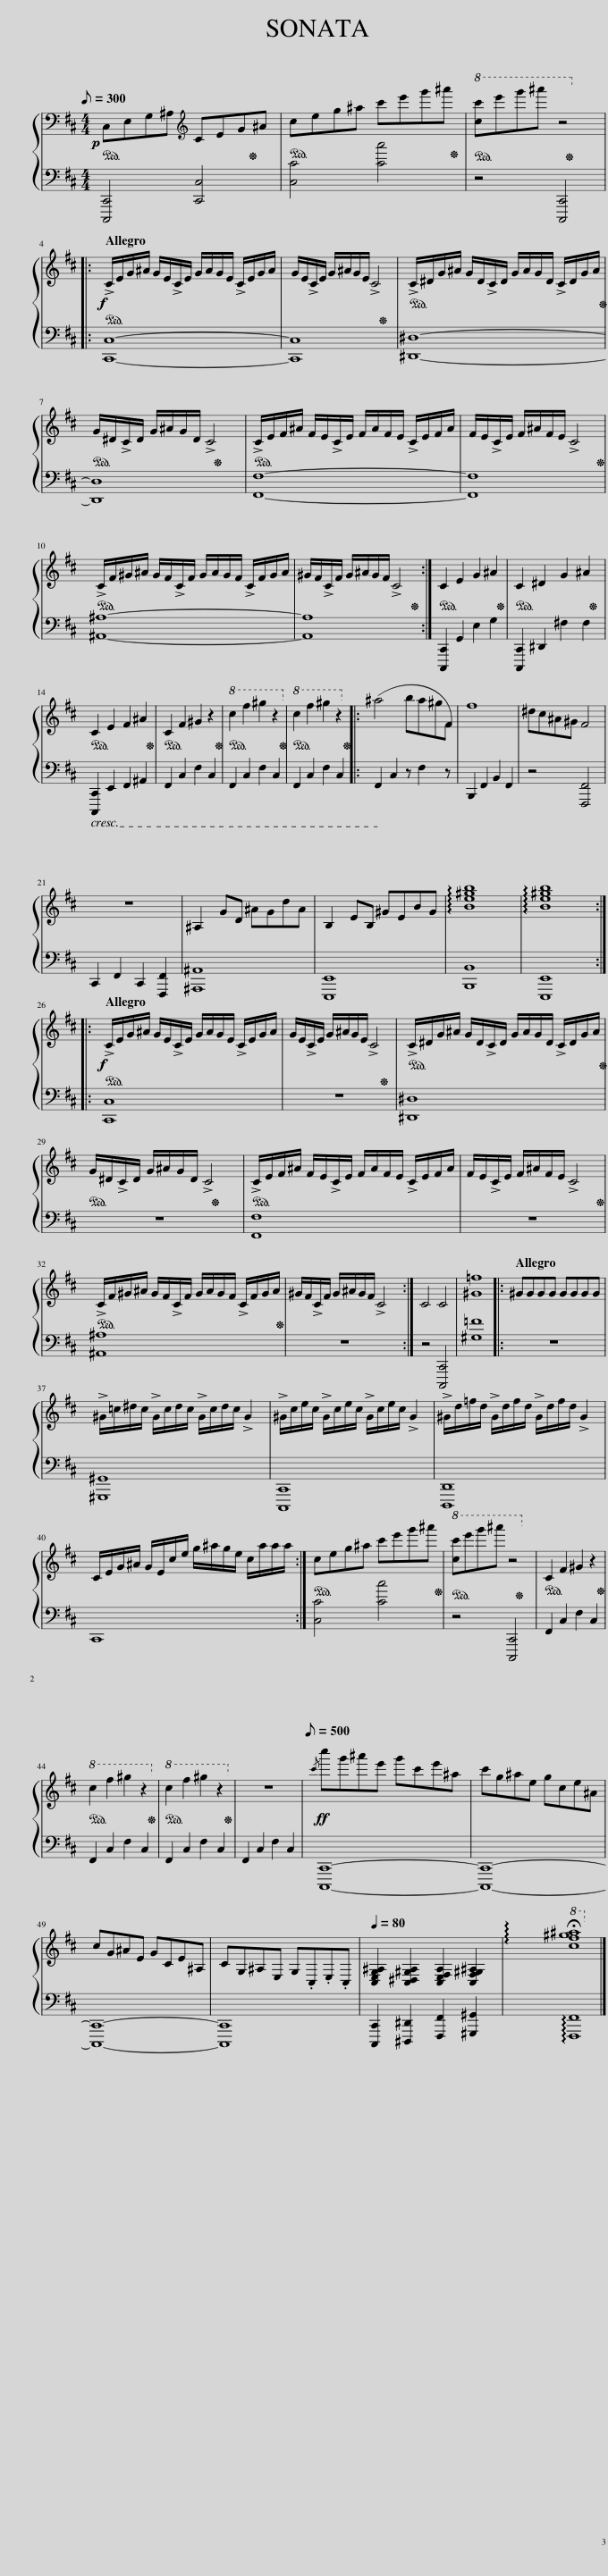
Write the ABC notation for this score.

X:1
%%score { 1 | 2 }
L:1/8
Q:1/8=300
M:4/4
I:linebreak $
K:D
V:1 bass
V:2 bass
V:1
!p!!ped! C,E,G,^A,[K:treble] CEG^A!ped-up! |!ped! ceg^a c'e'g'^a'!ped-up! |!8va(! [c'c'']!ped!e''g''^a'' z4!8va)!!ped-up! |:$!f!!ped! !>!C/E/G/^A/ G/E/!>!C/E/ G/A/G/E/ !>!C/E/G/A/!ped-up! | G/E/!>!C/E/ G/^A/G/E/ !>!C4 | %5
!ped! !>!C/^D/G/^A/ G/D/!>!C/D/ G/A/G/D/ !>!C/D/G/A/!ped-up! |$!ped! G/^D/!>!C/D/ G/^A/G/D/ !>!C4!ped-up! |!ped! !>!C/E/F/^A/ F/E/!>!C/E/ F/A/F/E/ !>!C/E/F/A/!ped-up! | F/E/!>!C/E/ F/^A/F/E/ !>!C4 |$!ped! !>!C/F/^G/^A/ G/F/!>!C/F/ G/A/G/F/ !>!C/F/G/A/!ped-up! | %10
 ^G/F/!>!C/F/ G/^A/G/F/ !>!C4 :|!ped! C2 E2 G2 ^A2!ped-up! |!ped! C2 ^D2 G2 ^A2!ped-up! |$!ped! C2 E2 F2 ^A2!ped-up! |!ped! C2 F2 ^G2 z2!ped-up! | %15
!8va(!!ped! c'2 f'2 ^g'2 z2!8va)!!ped-up! |!8va(!!ped! c'2 f'2 ^g'2 z2!8va)!!ped-up! |: (^a4 ba^gF) | f8 | ^dc^A^G F4 |$ %20
 z8 | ^A,2 GD ^AGdA | B,2 EB, ^GEBG | !arpeggio![Be^gb]8 | !arpeggio![Be^gb]8 ::$ %25
!f!!ped! !>!C/E/G/^A/ G/E/!>!C/E/ G/A/G/E/ !>!C/E/G/A/!ped-up! | G/E/!>!C/E/ G/^A/G/E/ !>!C4 |!ped! !>!C/^D/G/^A/ G/D/!>!C/D/ G/A/G/D/ !>!C/D/G/A/!ped-up! |$!ped! G/^D/!>!C/D/ G/^A/G/D/ !>!C4!ped-up! |!ped! !>!C/E/F/^A/ F/E/!>!C/E/ F/A/F/E/ !>!C/E/F/A/!ped-up! | %30
 F/E/!>!C/E/ F/^A/F/E/ !>!C4 |$!ped! !>!C/F/^G/^A/ G/F/!>!C/F/ G/A/G/F/ !>!C/F/G/A/!ped-up! | ^G/F/!>!C/F/ G/^A/G/F/ !>!C4 :| C4 C4 | [^G=f]8 |: %35
 ^GGGG GGGG |$ !>!^G/=c/^d/c/ !>!G/c/d/c/ !>!G/c/d/c/ !>!G2 | !>!^G/c/e/c/ !>!G/c/e/c/ !>!G/c/e/c/ !>!G2 | !>!^G/d/=f/d/ !>!G/d/f/d/ !>!G/d/f/d/ !>!G2 |$ C/E/G/^A/ G/E/c/e/ g/^a/g/e/ c/a/a/a/ :| %40
!ped! ceg^a c'e'g'^a'!ped-up! |!8va(! [c'c'']!ped!e''g''^a'' z4!8va)!!ped-up! |!ped! C2 F2 ^G2 z2!ped-up! |$!8va(!!ped! c'2 f'2 ^g'2 z2!8va)!!ped-up! |!8va(!!ped! c'2 f'2 ^g'2 z2!8va)!!ped-up! | %45
 z8 |!ff![Q:1/8=500]{/c'} c''g'^a'e' g'c'e'^a | c'g^ae gce^A |$ cG^AE GCE^A, | CG,^A,E, G,.C,.E,.C, | %50
[Q:1/4=80] [C,E,G,^A,]2 [C,^D,^G,A,]2 [C,E,F,A,]2 [C,F,^G,^A,]2 |!8va(! !arpeggio!!fermata![c'f'^g'^a']8!8va)! |] %52
V:2
 [C,,,C,,]4 [C,,C,]4 | [C,C]4 [Cc]4 | z4 [C,,,C,,]4 |:$ [C,,C,]8- | [C,,C,]8 | %5
 [^D,,^D,]8- |$ [D,,D,]8 | [F,,F,]8- | [F,,F,]8 |$ [^A,,^A,]8- | %10
 [A,,A,]8 :| [C,,,C,,]2 G,,2 E,2 G,2 | [C,,,C,,]2 ^D,,2 ^F,2 F,2 |$ [C,,,C,,]2 E,,2 F,,2 ^A,,2 | F,,2 C,2 F,2 C,2 | %15
 F,,2 C,2 F,2 C,2 | F,,2 C,2 F,2 C,2 |: F,,2 C,2 z F,2 z | B,,,2 F,,2 B,,2 F,,2 | z4 [F,,,F,,]4 |$ %20
 C,,2 F,,2 C,,2 [F,,,F,,]2 | [^A,,,^A,,]8 | [E,,,E,,]8 | [B,,,B,,]8 | [E,,,E,,]8 ::$ %25
 [C,,C,]8 | z8 | [^D,,^D,]8 |$ z8 | [F,,F,]8 | %30
 z8 |$ [^A,,^A,]8 | z8 :| z4 [C,,,C,,]4 | [^G,=F]8 |: %35
 z8 |$ [^G,,,^G,,]8 | [C,,,C,,]8 | [D,,,D,,]8 |$ C,,8 :| %40
 [C,C]4 [Cc]4 | z4 [C,,,C,,]4 | F,,2 C,2 F,2 C,2 |$ F,,2 C,2 F,2 C,2 | F,,2 C,2 F,2 C,2 | %45
 F,,2 C,2 F,2 C,2 | [C,,,C,,]8- | [C,,,C,,]8- |$ [C,,,C,,]8- | [C,,,C,,]8 | %50
 [C,,,C,,]2 [^D,,,^D,,]2 [F,,,F,,]2 [^G,,,^G,,]2 | !arpeggio![F,,,F,,]8 |] %52
